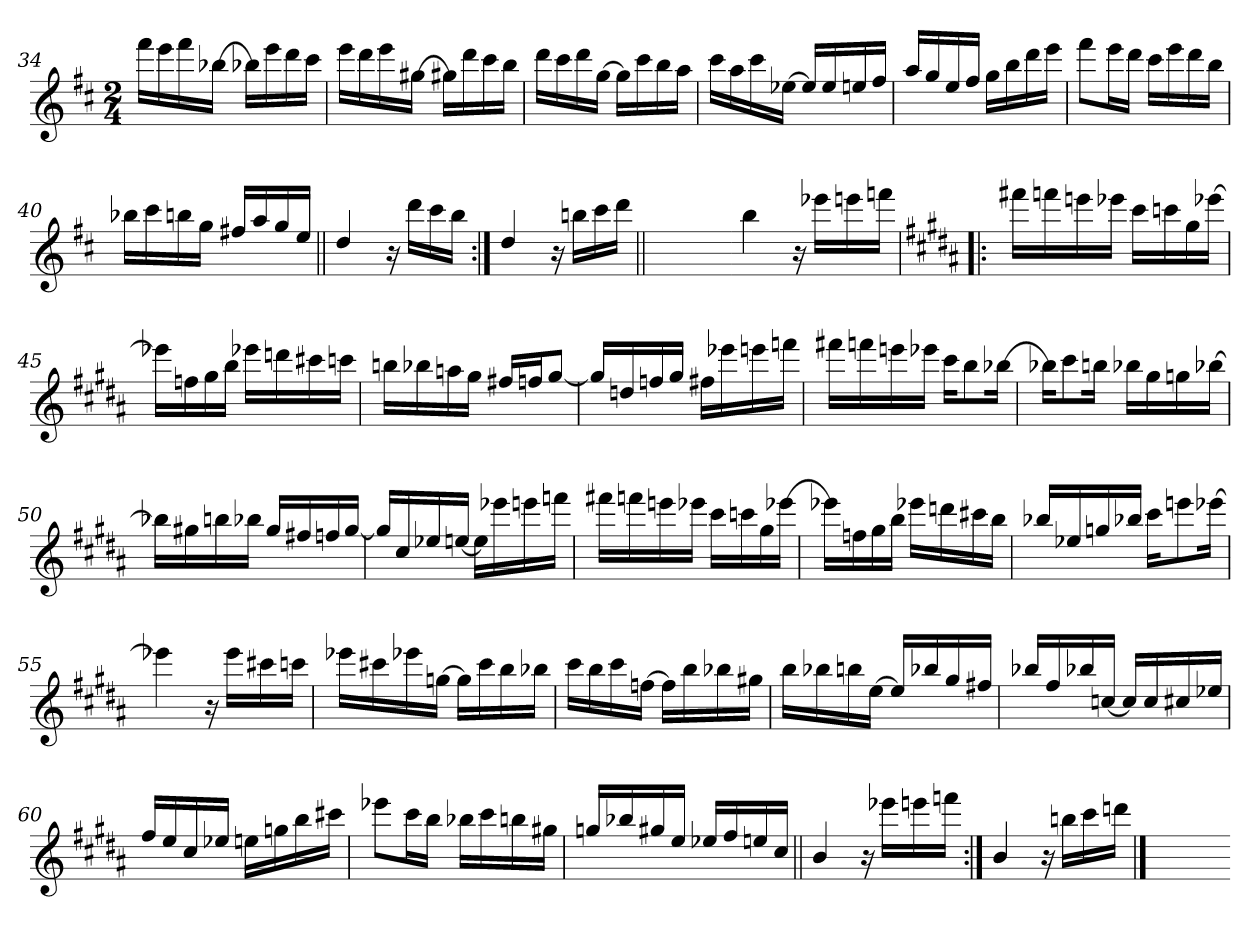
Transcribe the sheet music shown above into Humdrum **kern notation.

**kern
*part1
*staff1
*clefG2
*k[f#c#]
*D:
*M2/4
=34
16fff#\LL
16eee\
16fff#\
[16bb-X\JJ
16bb-X\LL]
16eee\
16ddd\
16ccc#\JJ
!!LO:LB:g=z
=35
16eee\LL
16ddd\
16eee\
[16gg#X\JJ
16gg#X\LL]
16ddd\
16ccc#\
16bb\JJ
=36
16ddd\LL
16ccc#\
16ddd\
[16gg\JJ
16gg\LL]
16ccc#\
16bb\
16aa\JJ
=37
16ccc#\LL
16aa\
16ccc#\
[16ee-X\JJ
16ee-/LL]
16ee-/
16een/
16ff#/JJ
=38
16aa/LL
16gg/
16ee/
16ff#/JJ
16gg\LL
16bb\
16ddd\
16eee\JJ
!!LO:PB:g=z
=39
8fff#\L
16eee\L
16ddd\JJ
16ccc#\LL
16eee\
16ddd\
16bb\JJ
=40
16bb-X\LL
16ccc#\
16bbn\
16gg\JJ
16ff#X/LL
16aa/
16gg/
16ee/JJ
=41||
4dd/
16r
16ddd\LL
16ccc#\
16bb\JJ
=42:|!
4dd/
16r
16bbn\LL
16ccc#\
16ddd\JJ
=42X421||
2ryy
!!LO:LB:g=z
=43-
4bb\
16r
16eee-X\LL
16eeen\
16fffn\JJ
=44!|:
*k[f#c#g#d#a#]
*B:
16fff#X\LL
16fffn\
16eeen\
16eee-X\JJ
16ccc#\LL
16cccn\
16gg#\
[16eee-X\JJ
=45
16eee-X\LL]
16ffn\
16gg#\
16bb\JJ
16eee-X\LL
16dddn\
16ccc#X\
16cccn\JJ
=46
16bbn\LL
16bb-X\
16aan\
16gg#\JJ
16ff#X/LL
16ffn/J
[8gg#/J
!!LO:LB:g=z
=47
16gg#/LL]
16ddn/
16ffn/
16gg#/JJ
16ff#X\LL
16eee-X\
16eeen\
16fffn\JJ
=48
16fff#X\LL
16fffn\
16eeen\
16eee-X\JJ
16ccc#\KL
8bb\
[16bb-X\Jk
=49
16bb-X\KL]
8ccc#\
16bbn\Jk
16bb-X\LL
16gg#\
16ggn\
[16bb-X\JJ
=50
16bb-X\LL]
16gg#X\
16bbn\
16bb-X\JJ
16gg#/LL
16ff#X/
16ffn/
[16gg#/JJ
!!LO:LB:g=z
=51
16gg#/LL]
16cc#/
16ee-X/
[16een/JJ
16ee\LL]
16eee-X\
16eeen\
16fffn\JJ
=52
16fff#X\LL
16fffn\
16eeen\
16eee-X\JJ
16ccc#\LL
16cccn\
16gg#\
[16eee-X\JJ
=53
16eee-X\LL]
16ffn\
16gg#\
16bb\JJ
16eee-X\LL
16dddn\
16ccc#X\
16bb\JJ
=54
16bb-X/LL
16ee-X/
16ggn/
16bb-X/JJ
16ccc#\KL
8eeen\
[16eee-X\Jk
!!LO:LB:g=z
=55
4eee-X\]
16r
16eee-\LL
16ccc#X\
16cccn\JJ
=56
16eee-X\LL
16ccc#X\
16eee-X\
[16ggn\JJ
16ggn\LL]
16ccc#\
16bb\
16bb-X\JJ
=57
16ccc#\LL
16bb\
16ccc#\
[16ffn\JJ
16ffn\LL]
16bb\
16bb-X\
16gg#X\JJ
=58
16bb\LL
16bb-X\
16bbn\
[16ee\JJ
16ee/LL]
16bb-X/
16gg#/
16ff#X/JJ
!!LO:LB:g=z
=59
16bb-X/LL
16ff#/
16bb-X/
[16ccn/JJ
16cc/LL]
16cc/
16cc#X/
16ee-X/JJ
=60
16ff#/LL
16ee/
16cc#/
16ee-X/JJ
16een\LL
16ggn\
16bb\
16ccc#X\JJ
=61
8eee-X\L
16ccc#\L
16bb\JJ
16bb-X\LL
16ccc#\
16bbn\
16gg#X\JJ
=62
16ggn/LL
16bb-X/
16gg#X/
16ee/JJ
16ee-X/LL
16ff#/
16een/
16cc#/JJ
!!LO:LB:g=z
=63||
4b/
16r
16eee-X\LL
16eeen\
16fffn\JJ
=64:|!
4b/
16r
16bbn\LL
16ccc#\
16dddn\JJ
==65
2ryy
=-
*-
